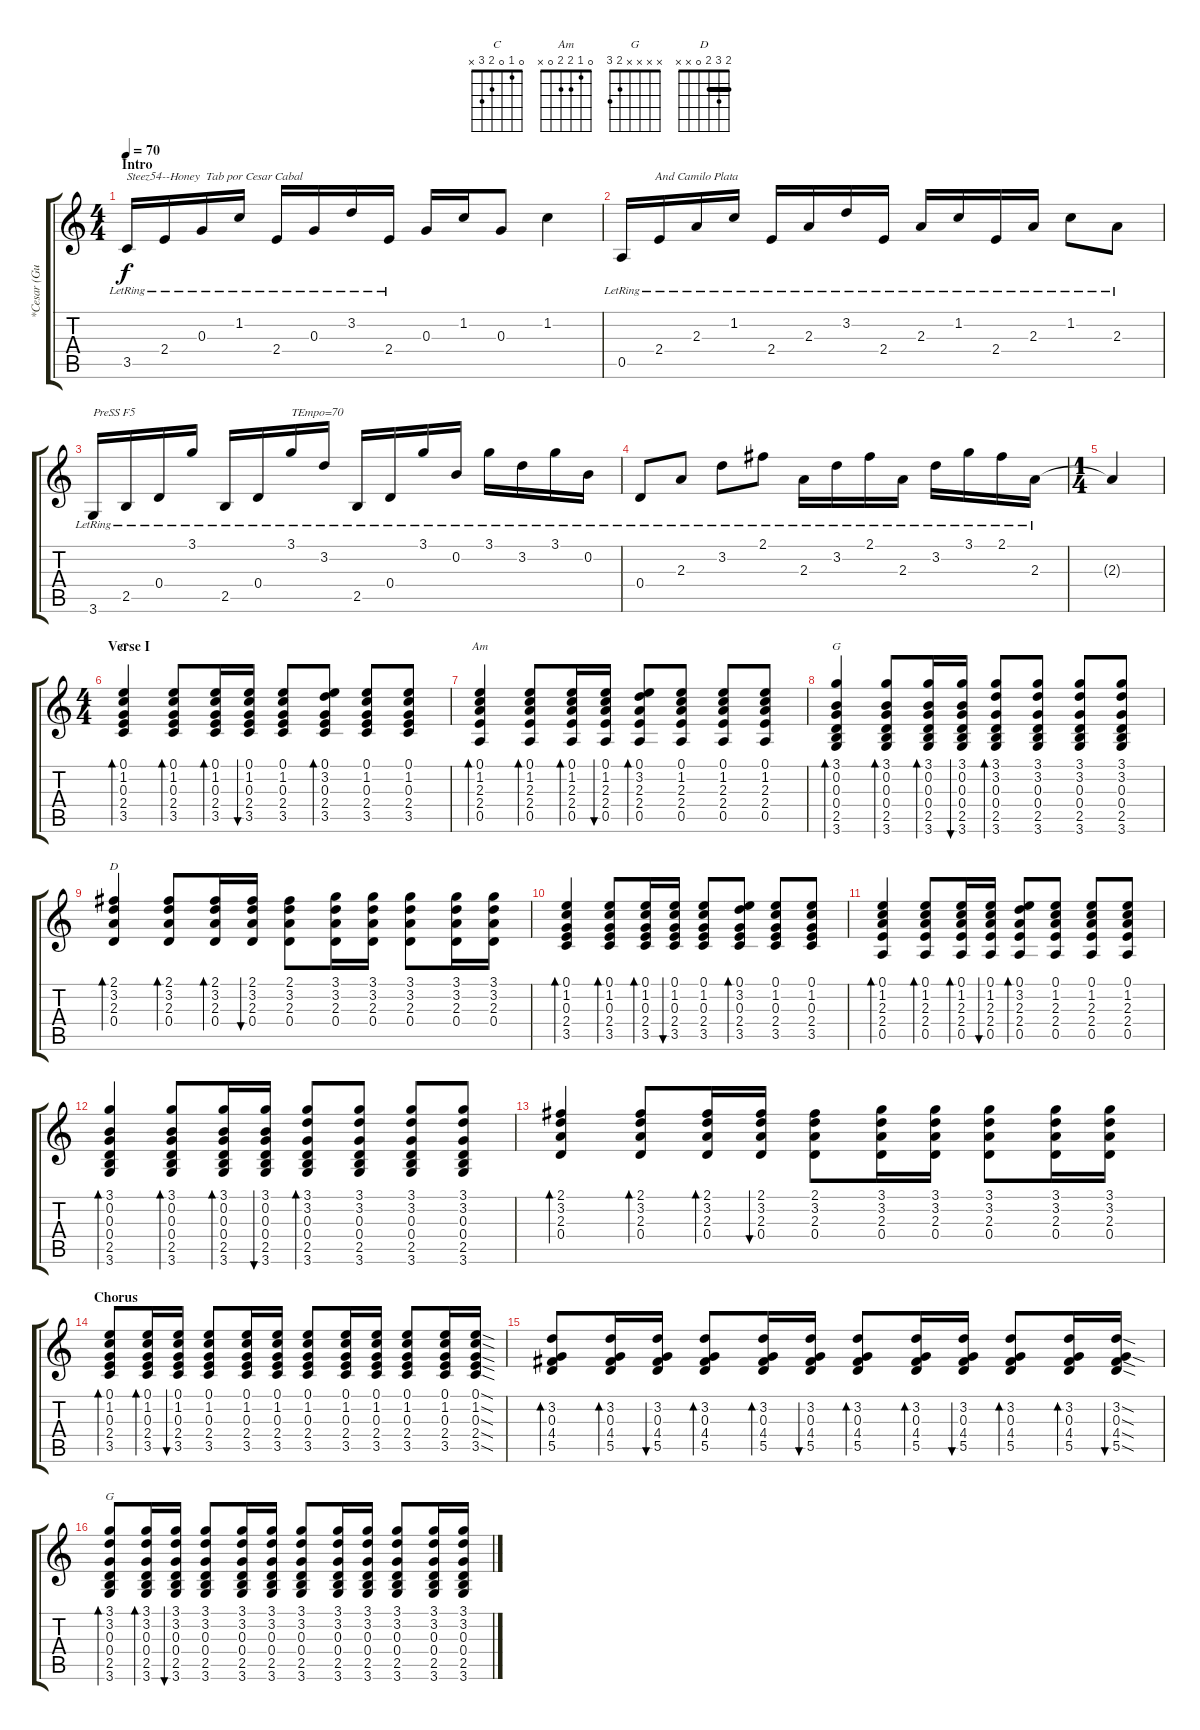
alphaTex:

\track ("*Cesar (Guitar I)" "*Cesar (Gu") {instrument electricguitarjazz}
\staff {score tabs}
\tuning (E4 B3 G3 D3 A2 E2) {hide}
\chord ("C" 0 1 0 2 3 x)
\chord ("Am" 0 1 2 2 0 x)
\chord ("G" 3 0 0 0 2 3)
\chord ("D" 2 3 2 0 x x) {barre 2}
\chord ("G" x x x x 2 3)
\ts (4 4)
\section ("" "Intro")
\tempo 70
\clef g2
\ks c
3.5{lr}.16{txt "Steez54--Honey  Tab por Cesar Cabal" dy f instrument electricguitarclean} 2.4{lr}.16 0.3{lr}.16 1.2{lr}.16 2.4{lr}.16 0.3{lr}.16 3.2{lr}.16 2.4{lr}.16 0.3.16 1.2.16 0.3.8{txt ""} 1.2.4 |
0.5{lr}.16{txt "           And Camilo Plata"} 2.4{lr}.16 2.3{lr}.16 1.2{lr}.16 2.4{lr}.16 2.3{lr}.16 3.2{lr}.16{txt ""} 2.4{lr}.16 2.3{lr}.16 1.2{lr}.16 2.4{lr}.16 2.3{lr}.16 1.2{lr}.8 2.3{lr}.8 |
3.6{lr}.16{txt "PreSS F5"} 2.5{lr}.16 0.4{lr}.16 3.1{lr}.16 2.5{lr}.16 0.4{lr}.16 3.1{lr}.16{txt "TEmpo=70"} 3.2{lr}.16 2.5{lr}.16 0.4{lr}.16 3.1{lr}.16 0.2{lr}.16 3.1{lr}.16 3.2{lr}.16 3.1{lr}.16 0.2{lr}.16 |
0.4{lr}.8 2.3{lr}.8 3.2{lr}.8 2.1{lr}.8 2.3{lr}.16 3.2{lr}.16 2.1{lr}.16 2.3{lr}.16 3.2{lr}.16 3.1{lr}.16 2.1{lr}.16 2.3{lr}.16 |
\ts (1 4)
2.3{t}.4 |
\ts (4 4)
\section ("" "Verse I")
(0.1 1.2 0.3 2.4 3.5).4{bd 120 ch "C" instrument electricguitarjazz} (0.1 1.2 0.3 2.4 3.5).8{bd 60} (0.1 1.2 0.3 2.4 3.5).16{bd 30} (0.1 1.2 0.3 2.4 3.5).16{bu 30} (0.1 1.2 0.3 2.4 3.5).8 (0.1 3.2 0.3 2.4 3.5).8{bd 60} (0.1 1.2 0.3 2.4 3.5).8 (0.1 1.2 0.3 2.4 3.5).8 |
(0.1 1.2 2.3 2.4 0.5).4{bd 120 ch "Am"} (0.1 1.2 2.3 2.4 0.5).8{bd 60} (0.1 1.2 2.3 2.4 0.5).16{bd 30} (0.1 1.2 2.3 2.4 0.5).16{bu 30} (0.1 3.2 2.3 2.4 0.5).8{bd 60} (0.1 1.2 2.3 2.4 0.5).8 (0.1 1.2 2.3 2.4 0.5).8 (0.1 1.2 2.3 2.4 0.5).8 |
(3.1 0.2 0.3 0.4 2.5 3.6).4{bd 60 ch "G"} (3.1 0.2 0.3 0.4 2.5 3.6).8{bd 60} (3.1 0.2 0.3 0.4 2.5 3.6).16{bd 30} (3.1 0.2 0.3 0.4 2.5 3.6).16{bu 30} (3.1 3.2 0.3 0.4 2.5 3.6).8{bd 60} (3.1 3.2 0.3 0.4 2.5 3.6).8 (3.1 3.2 0.3 0.4 2.5 3.6).8 (3.1 3.2 0.3 0.4 2.5 3.6).8 |
(2.1 3.2 2.3 0.4).4{bd 60 ch "D"} (2.1 3.2 2.3 0.4).8{bd 60} (2.1 3.2 2.3 0.4).16{bd 60} (2.1 3.2 2.3 0.4).16{bu 60} (2.1 3.2 2.3 0.4).8 (3.1 3.2 2.3 0.4).16 (3.1 3.2 2.3 0.4).16 (3.1 3.2 2.3 0.4).8 (3.1 3.2 2.3 0.4).16 (3.1 3.2 2.3 0.4).16 |
(0.1 1.2 0.3 2.4 3.5).4{bd 120 instrument electricguitarjazz} (0.1 1.2 0.3 2.4 3.5).8{bd 60} (0.1 1.2 0.3 2.4 3.5).16{bd 30} (0.1 1.2 0.3 2.4 3.5).16{bu 30} (0.1 1.2 0.3 2.4 3.5).8 (0.1 3.2 0.3 2.4 3.5).8{bd 60} (0.1 1.2 0.3 2.4 3.5).8 (0.1 1.2 0.3 2.4 3.5).8 |
(0.1 1.2 2.3 2.4 0.5).4{bd 120} (0.1 1.2 2.3 2.4 0.5).8{bd 60} (0.1 1.2 2.3 2.4 0.5).16{bd 30} (0.1 1.2 2.3 2.4 0.5).16{bu 30} (0.1 3.2 2.3 2.4 0.5).8{bd 60} (0.1 1.2 2.3 2.4 0.5).8 (0.1 1.2 2.3 2.4 0.5).8 (0.1 1.2 2.3 2.4 0.5).8 |
(3.1 0.2 0.3 0.4 2.5 3.6).4{bd 60} (3.1 0.2 0.3 0.4 2.5 3.6).8{bd 60} (3.1 0.2 0.3 0.4 2.5 3.6).16{bd 30} (3.1 0.2 0.3 0.4 2.5 3.6).16{bu 30} (3.1 3.2 0.3 0.4 2.5 3.6).8{bd 60} (3.1 3.2 0.3 0.4 2.5 3.6).8 (3.1 3.2 0.3 0.4 2.5 3.6).8 (3.1 3.2 0.3 0.4 2.5 3.6).8 |
(2.1 3.2 2.3 0.4).4{bd 60} (2.1 3.2 2.3 0.4).8{bd 60} (2.1 3.2 2.3 0.4).16{bd 60} (2.1 3.2 2.3 0.4).16{bu 60} (2.1 3.2 2.3 0.4).8 (3.1 3.2 2.3 0.4).16 (3.1 3.2 2.3 0.4).16 (3.1 3.2 2.3 0.4).8 (3.1 3.2 2.3 0.4).16 (3.1 3.2 2.3 0.4).16 |
\section ("" "Chorus")
(0.1 1.2 0.3 2.4 3.5).8{bd 60} (0.1 1.2 0.3 2.4 3.5).16{bd 30} (0.1 1.2 0.3 2.4 3.5).16{bu 30} (0.1 1.2 0.3 2.4 3.5).8 (0.1 1.2 0.3 2.4 3.5).16 (0.1 1.2 0.3 2.4 3.5).16 (0.1 1.2 0.3 2.4 3.5).8 (0.1 1.2 0.3 2.4 3.5).16 (0.1 1.2 0.3 2.4 3.5).16 (0.1 1.2 0.3 2.4 3.5).8 (0.1 1.2 0.3 2.4 3.5).16 (0.1{sod} 1.2{sod} 0.3{sod} 2.4{sod} 3.5{sod}).16 |
(3.2 0.3 4.4 5.5).8{bd 30} (3.2 0.3 4.4 5.5).16{bd 30} (3.2 0.3 4.4 5.5).16{bu 30} (3.2 0.3 4.4 5.5).8{bd 30} (3.2 0.3 4.4 5.5).16{bd 30} (3.2 0.3 4.4 5.5).16{bu 30} (3.2 0.3 4.4 5.5).8{bd 30} (3.2 0.3 4.4 5.5).16{bd 30} (3.2 0.3 4.4 5.5).16{bu 30} (3.2 0.3 4.4 5.5).8{bd 30} (3.2 0.3 4.4 5.5).16{bd 30} (3.2{sod} 0.3{sod} 4.4{sod} 5.5{sod}).16{bu 30} |
(3.1 3.2 0.3 0.4 2.5 3.6).8{bd 60 ch "G"} (3.1 3.2 0.3 0.4 2.5 3.6).16{bd 30} (3.1 3.2 0.3 0.4 2.5 3.6).16{bu 30} (3.1 3.2 0.3 0.4 2.5 3.6).8 (3.1 3.2 0.3 0.4 2.5 3.6).16 (3.1 3.2 0.3 0.4 2.5 3.6).16 (3.1 3.2 0.3 0.4 2.5 3.6).8 (3.1 3.2 0.3 0.4 2.5 3.6).16 (3.1 3.2 0.3 0.4 2.5 3.6).16 (3.1 3.2 0.3 0.4 2.5 3.6).8 (3.1 3.2 0.3 0.4 2.5 3.6).16 (3.1 3.2 0.3 0.4 2.5 3.6).16
